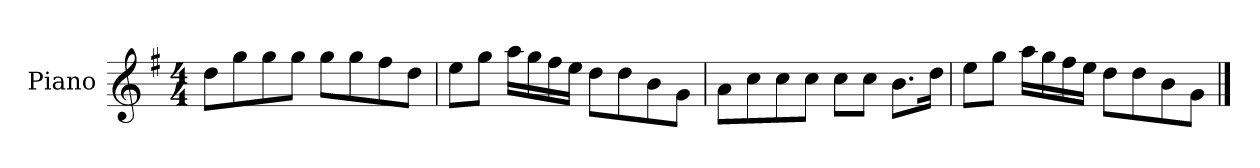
**kern
*part1
*staff1
*I"Piano
*I'P-no
*clefG2
*k[f#]
*M4/4
*MM90
=1
8dd\L
8gg\
8gg\
8gg\J
8gg\L
8gg\
8ff#\
8dd\J
=2
8ee\L
8gg\J
16aa\LL
16gg\
16ff#\
16ee\JJ
8dd\L
8dd\
8b\
8g\J
=3
8a\L
8cc\
8cc\
8cc\J
8cc\L
8cc\J
8.b\L
16dd\Jk
=4
8ee\L
8gg\J
16aa\LL
16gg\
16ff#\
16ee\JJ
8dd\L
8dd\
8b\
8g\J
==
*-
